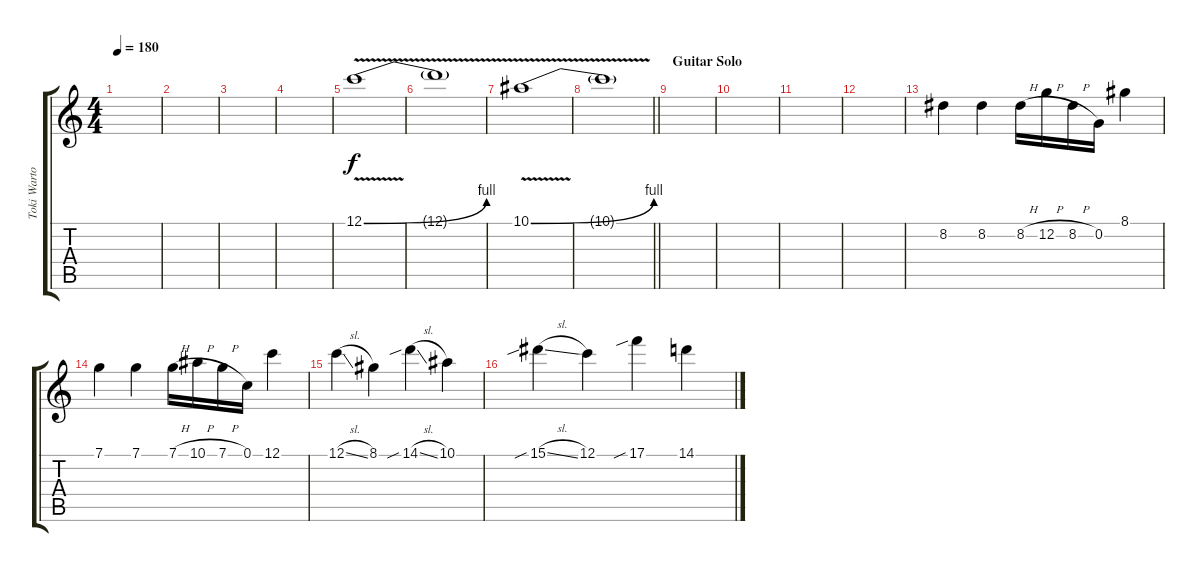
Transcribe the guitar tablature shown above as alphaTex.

\track ("Toki Wartooth (Harmony Guitar)" "Toki Warto") {instrument distortionguitar}
\staff {score tabs}
\tuning (C4 G3 Eb3 Bb2 F2 C2) {hide}
\ts (4 4)
\tempo 180
\clef g2
\ks c
|
|
|
|
12.1{be (bend 0 0 60 4) v}.1 |
12.1{t}.1 |
10.1{be (bend 0 0 60 4) v}.1 |
\barLineRight lightlight
10.1{t}.1 |
\section ("" "Guitar Solo")
|
|
|
|
8.2.4 8.2.4 8.2{h}.16 12.2{h}.16 8.2{h}.16 0.2.16 8.1.4 |
7.1.4 7.1.4 7.1{h}.16 10.1{h}.16 7.1{h}.16 0.1.16 12.1.4 |
12.1{sl}.4 8.1.4 14.1{sib sl}.4 10.1.4 |
15.1{sib sl}.4 12.1.4 17.1{sib}.4 14.1.4
